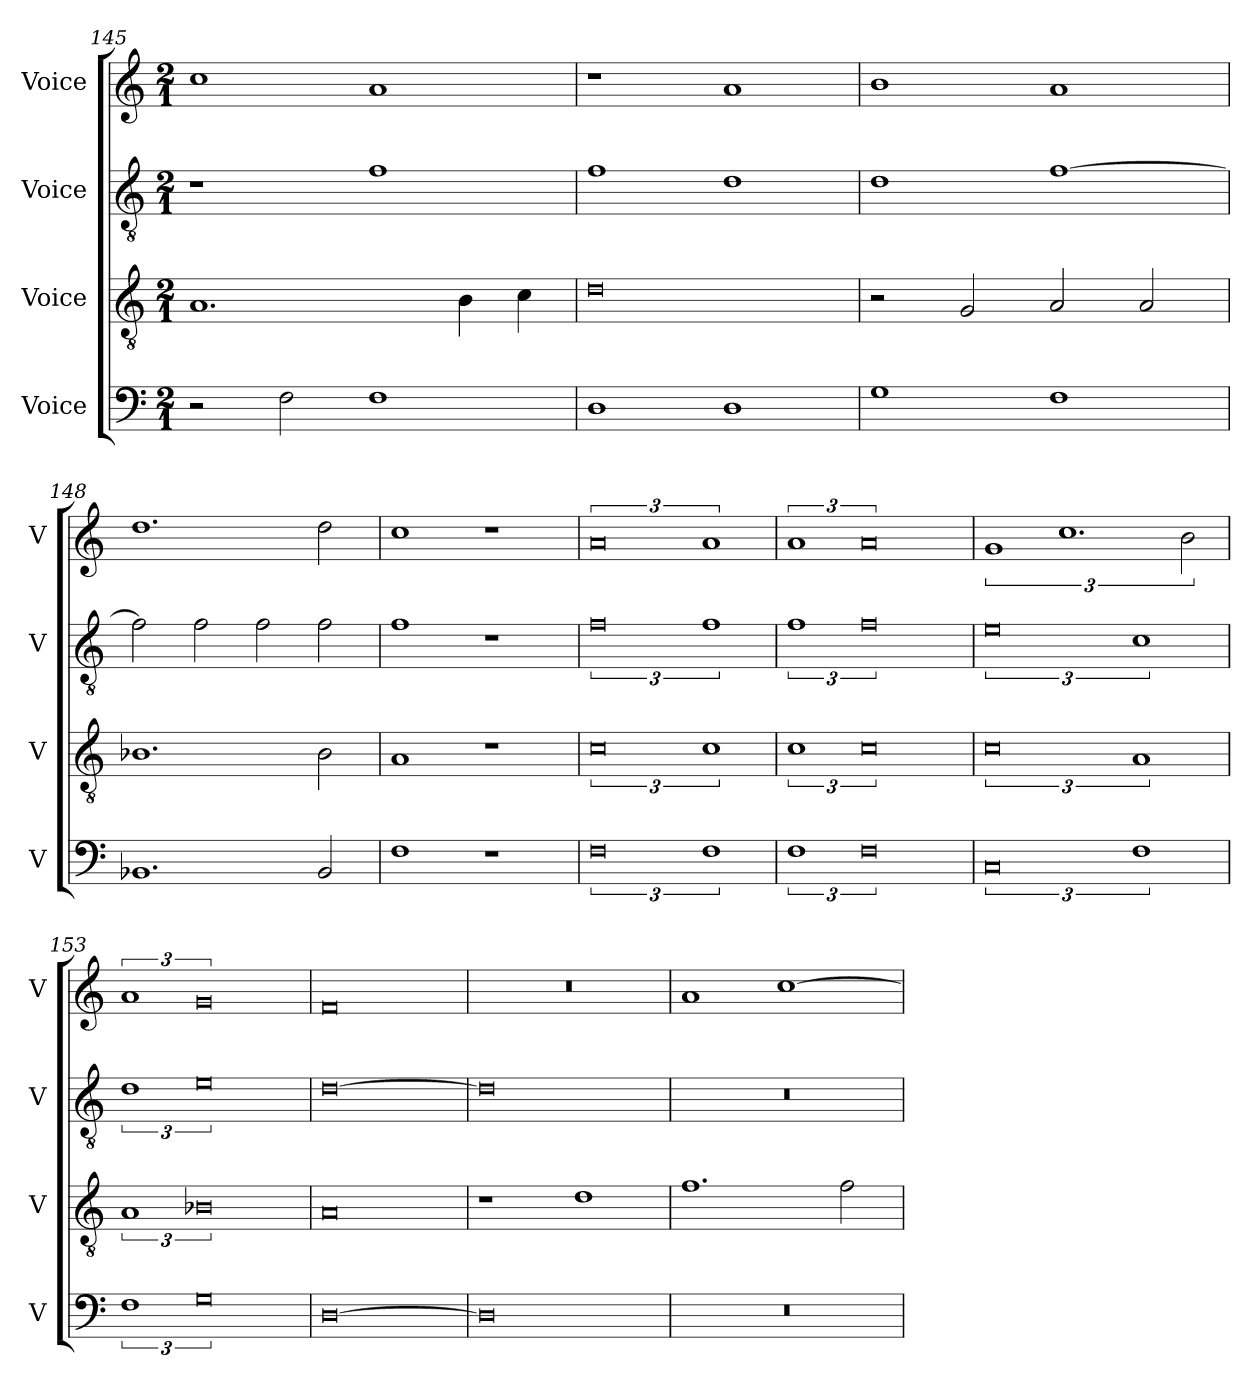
**kern	**kern	**kern	**kern
*part4	*part3	*part2	*part1
*staff4	*staff3	*staff2	*staff1
*I"Voice	*I"Voice	*I"Voice	*I"Voice
*I'V	*I'V	*I'V	*I'V
!!LO:LB:g=z
*clefF4	*clefGv2	*clefGv2	*clefG2
*k[]	*k[]	*k[]	*k[]
*M2/1	*M2/1	*M2/1	*M2/1
=145	=145	=145	=145
2r	1.A	1r	1cc
2F\	.	.	.
1F	.	1f	1a
.	4B\	.	.
.	4c\	.	.
=146	=146	=146	=146
1D	0d	1f	1r
1D	.	1d	1a
=147	=147	=147	=147
1G	2r	1d	1b
.	2G/	.	.
1F	2A/	[1f	1a
.	2A/	.	.
=148	=148	=148	=148
1.BB-X	1.B-X	2f\]	1.dd
.	.	2f\	.
.	.	2f\	.
2BB-/	2B-\	2f\	2dd\
!!LO:LB:g=z
=149	=149	=149	=149
1F	1A	1f	1cc
1r	1r	1r	1r
=150	=150	=150	=150
3%4F	3%4c	3%4f	3%4a
3%2F	3%2c	3%2f	3%2a
=151	=151	=151	=151
3%2F	3%2c	3%2f	3%2a
3%4F	3%4c	3%4f	3%4a
=152	=152	=152	=152
3%4C	3%4c	3%4e	3%2g
.	.	.	3%2.cc
3%2F	3%2A	3%2c	.
.	.	.	3b\
=153	=153	=153	=153
3%2F	3%2A	3%2d	3%2a
3%4G	3%4B-X	3%4e	3%4g
!!LO:LB:g=z
=154	=154	=154	=154
[0D	0A	[0d	0f
=155	=155	=155	=155
0D]	1r	0d]	0r
.	1d	.	.
=156	=156	=156	=156
0r	1.f	0r	1a
.	.	.	[1cc
.	2f\	.	.
=	=	=	=
*-	*-	*-	*-
